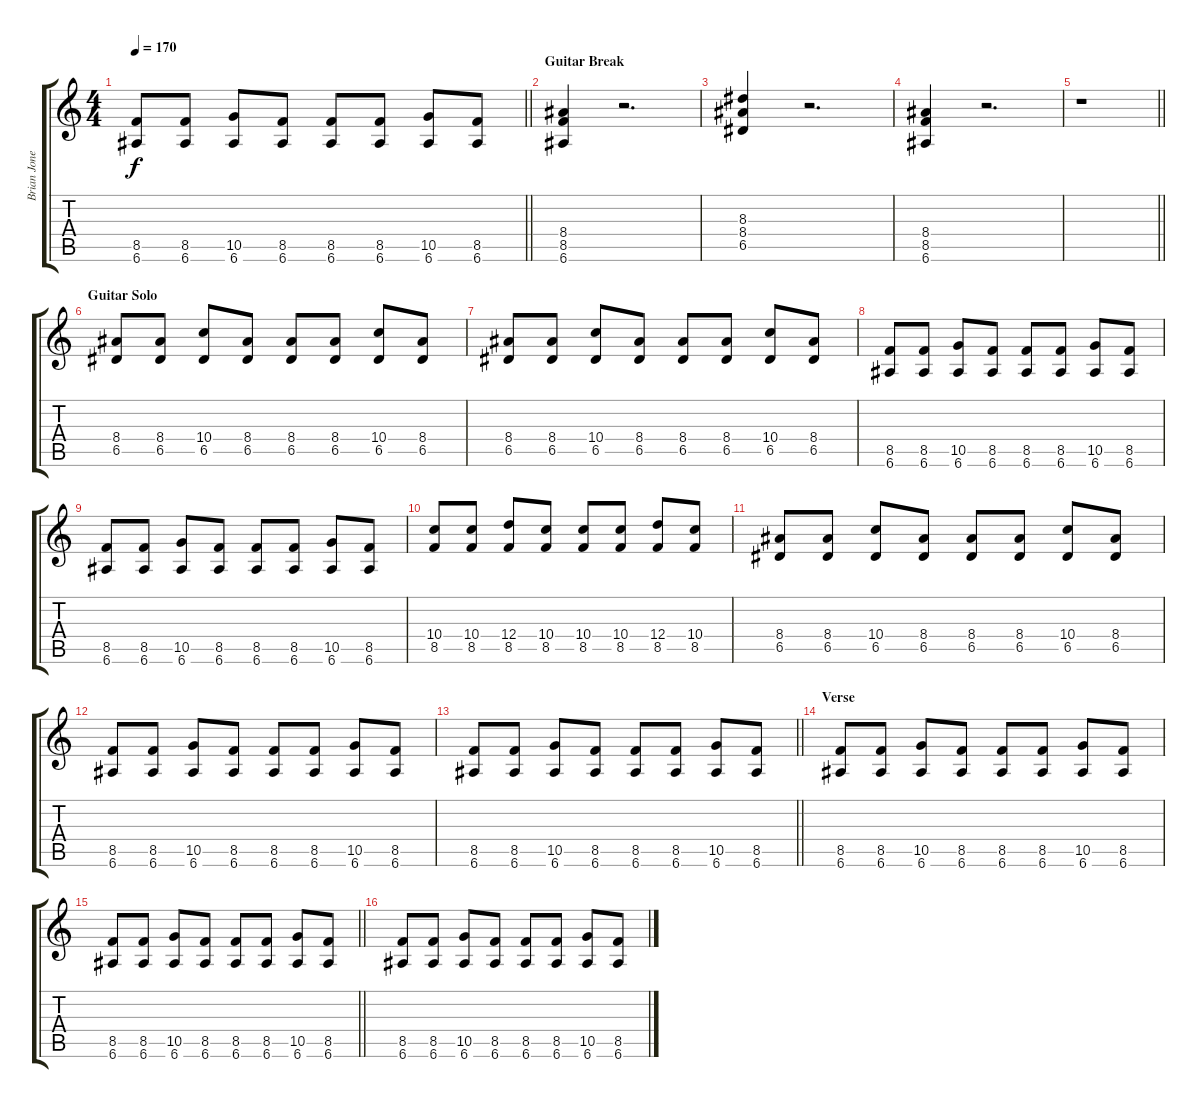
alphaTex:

\track ("Brian Jones" "Brian Jone") {instrument electricguitarmuted}
\staff {score tabs}
\tuning (E4 B3 G3 D3 A2 E2) {hide}
\ts (4 4)
\tempo 170
\clef g2
\barLineRight lightlight
\ks c
(8.5 6.6).8{dy f} (8.5 6.6).8 (10.5 6.6).8 (8.5 6.6).8 (8.5 6.6).8 (8.5 6.6).8 (10.5 6.6).8 (8.5 6.6).8 |
\section ("" "Guitar Break")
(8.4 8.5 6.6).4 r.2{d} |
(8.3 8.4 6.5).4 r.2{d} |
(8.4 8.5 6.6).4 r.2{d} |
\barLineRight lightlight
r.1 |
\section ("" "Guitar Solo")
(8.4 6.5).8 (8.4 6.5).8 (10.4 6.5).8 (8.4 6.5).8 (8.4 6.5).8 (8.4 6.5).8 (10.4 6.5).8 (8.4 6.5).8 |
(8.4 6.5).8 (8.4 6.5).8 (10.4 6.5).8 (8.4 6.5).8 (8.4 6.5).8 (8.4 6.5).8 (10.4 6.5).8 (8.4 6.5).8 |
(8.5 6.6).8 (8.5 6.6).8 (10.5 6.6).8 (8.5 6.6).8 (8.5 6.6).8 (8.5 6.6).8 (10.5 6.6).8 (8.5 6.6).8 |
(8.5 6.6).8 (8.5 6.6).8 (10.5 6.6).8 (8.5 6.6).8 (8.5 6.6).8 (8.5 6.6).8 (10.5 6.6).8 (8.5 6.6).8 |
(10.4 8.5).8 (10.4 8.5).8 (12.4 8.5).8 (10.4 8.5).8 (10.4 8.5).8 (10.4 8.5).8 (12.4 8.5).8 (10.4 8.5).8 |
(8.4 6.5).8 (8.4 6.5).8 (10.4 6.5).8 (8.4 6.5).8 (8.4 6.5).8 (8.4 6.5).8 (10.4 6.5).8 (8.4 6.5).8 |
(8.5 6.6).8 (8.5 6.6).8 (10.5 6.6).8 (8.5 6.6).8 (8.5 6.6).8 (8.5 6.6).8 (10.5 6.6).8 (8.5 6.6).8 |
\barLineRight lightlight
(8.5 6.6).8 (8.5 6.6).8 (10.5 6.6).8 (8.5 6.6).8 (8.5 6.6).8 (8.5 6.6).8 (10.5 6.6).8 (8.5 6.6).8 |
\section ("" "Verse")
(8.5 6.6).8 (8.5 6.6).8 (10.5 6.6).8 (8.5 6.6).8 (8.5 6.6).8 (8.5 6.6).8 (10.5 6.6).8 (8.5 6.6).8 |
\barLineRight lightlight
(8.5 6.6).8 (8.5 6.6).8 (10.5 6.6).8 (8.5 6.6).8 (8.5 6.6).8 (8.5 6.6).8 (10.5 6.6).8 (8.5 6.6).8 |
(8.5 6.6).8 (8.5 6.6).8 (10.5 6.6).8 (8.5 6.6).8 (8.5 6.6).8 (8.5 6.6).8 (10.5 6.6).8 (8.5 6.6).8
